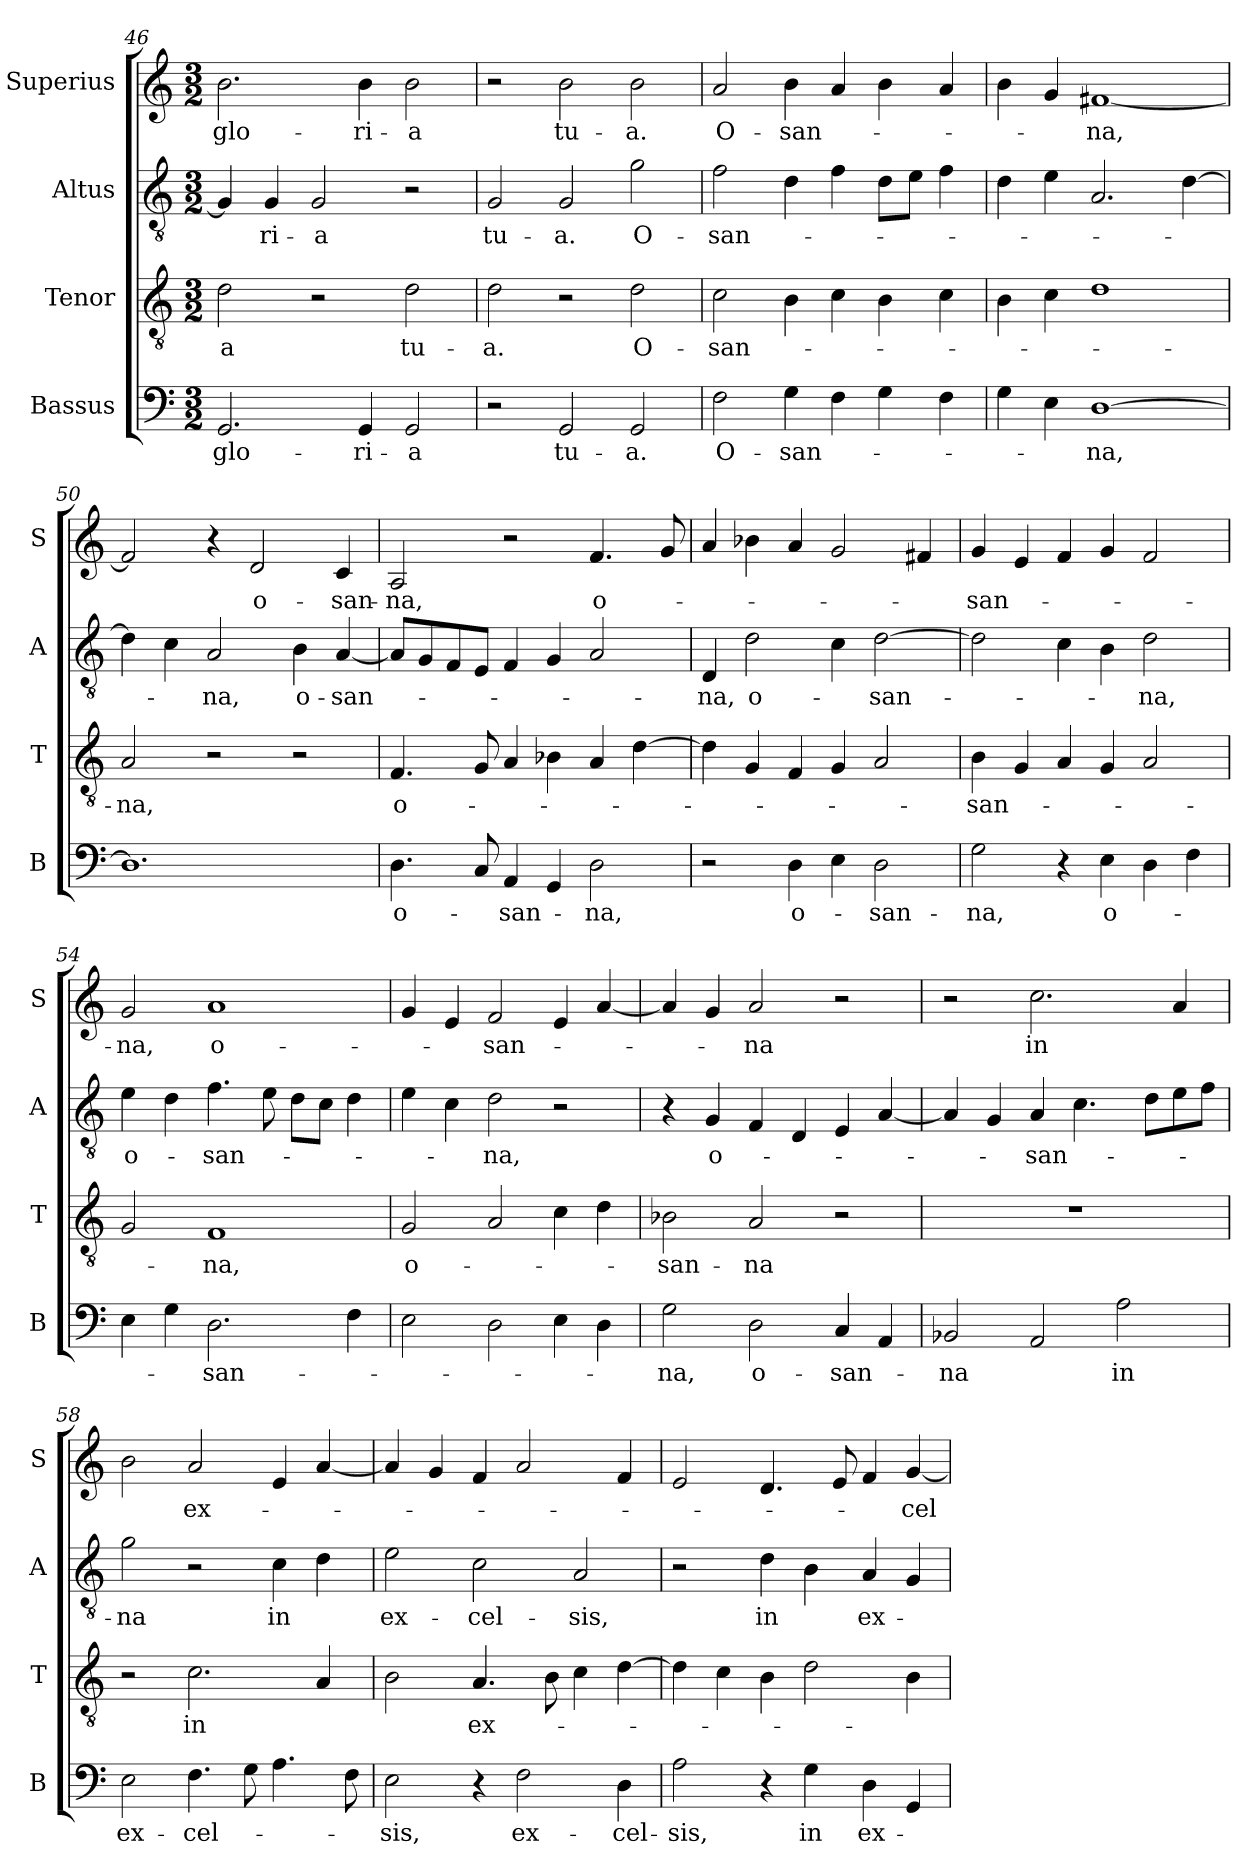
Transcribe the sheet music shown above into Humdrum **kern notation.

**kern	**text	**kern	**text	**kern	**text	**kern	**text
*part4	*part4	*part3	*part3	*part2	*part2	*part1	*part1
*staff4	*staff4	*staff3	*staff3	*staff2	*staff2	*staff1	*staff1
*I"Bassus	*	*I"Tenor	*	*I"Altus	*	*I"Superius	*
*I'B	*	*I'T	*	*I'A	*	*I'S	*
*clefF4	*	*clefGv2	*	*clefGv2	*	*clefG2	*
*k[]	*	*k[]	*	*k[]	*	*k[]	*
*M3/2	*	*M3/2	*	*M3/2	*	*M3/2	*
=46	=46	=46	=46	=46	=46	=46	=46
2.GG	glo-	2d	-a	4G]	.	2.b	glo-
.	.	.	.	4G	-ri-	.	.
.	.	2r	.	2G	-a	.	.
4GG	-ri-	.	.	.	.	4b	-ri-
2GG	-a	2d	tu-	2r	.	2b	-a
=47	=47	=47	=47	=47	=47	=47	=47
2r	.	2d	-a.	2G	tu-	2r	.
2GG	tu-	2r	.	2G	-a.	2b	tu-
2GG	-a.	2d	O-	2g	O-	2b	-a.
=48	=48	=48	=48	=48	=48	=48	=48
2F	O-	2c	-san-	2f	-san-	2a	O-
4G	-san-	4B	.	4d	.	4b	-san-
4F	.	4c	.	4f	.	4a	.
4G	.	4B	.	8dL	.	4b	.
.	.	.	.	8eJ	.	.	.
4F	.	4c	.	4f	.	4a	.
=49	=49	=49	=49	=49	=49	=49	=49
4G	.	4B	.	4d	.	4b	.
4E	.	4c	.	4e	.	4g	.
[1D	-na,	1d	.	2.A	.	[1f#X	-na,
.	.	.	.	[4d	.	.	.
=50	=50	=50	=50	=50	=50	=50	=50
1.D]	.	2A	-na,	4d]	.	2f#]	.
.	.	.	.	4c	.	.	.
.	.	2r	.	2A	-na,	4r	.
!	!	!	!	!	!	!	!LO:LY:i
.	.	.	.	.	.	2d	o-
!	!	!	!	!	!LO:LY:i	!	!
.	.	2r	.	4B	o-	.	.
!	!	!	!	!	!LO:LY:i	!	!LO:LY:i
.	.	.	.	[4A	-san-	4c	-san-
=51	=51	=51	=51	=51	=51	=51	=51
!	!LO:LY:i	!	!LO:LY:i	!	!	!	!LO:LY:i
4.D	o-	4.F	o-	8AL]	.	2A	-na,
.	.	.	.	8G	.	.	.
.	.	.	.	8F	.	.	.
8C	.	8G	.	8EJ	.	.	.
!	!LO:LY:i	!	!	!	!	!	!
4AA	-san-	4A	.	4F	.	2r	.
4GG	.	4B-X	.	4G	.	.	.
!	!LO:LY:i	!	!	!	!	!	!LO:LY:i
2D	-na,	4A	.	2A	.	4.f	o-
.	.	[4d	.	.	.	.	.
.	.	.	.	.	.	8g	.
=52	=52	=52	=52	=52	=52	=52	=52
!	!	!	!	!	!LO:LY:i	!	!
2r	.	4d]	.	4D	-na,	4a	.
!	!	!	!	!	!LO:LY:i	!	!
.	.	4G	.	2d	o-	4b-X	.
!	!LO:LY:i	!	!	!	!	!	!
4D	o-	4F	.	.	.	4a	.
4E	.	4G	.	4c	.	2g	.
!	!LO:LY:i	!	!	!	!LO:LY:i	!	!
2D	-san-	2A	.	[2d	-san-	.	.
.	.	.	.	.	.	4f#X	.
=53	=53	=53	=53	=53	=53	=53	=53
!	!LO:LY:i	!	!LO:LY:i	!	!	!	!LO:LY:i
2G	-na,	4B	-san-	2d]	.	4g	-san-
.	.	4G	.	.	.	4e	.
4r	.	4A	.	4c	.	4f	.
!	!LO:LY:i	!	!	!	!	!	!
4E	o-	4G	.	4B	.	4g	.
!	!	!	!	!	!LO:LY:i	!	!
4D	.	2A	.	2d	-na,	2f	.
4F	.	.	.	.	.	.	.
=54	=54	=54	=54	=54	=54	=54	=54
!	!	!	!	!	!LO:LY:i	!	!LO:LY:i
4E	.	2G	.	4e	o-	2g	-na,
4G	.	.	.	4d	.	.	.
!	!LO:LY:i	!	!LO:LY:i	!	!LO:LY:i	!	!LO:LY:i
2.D	-san-	1F	-na,	4.f	-san-	1a	o-
.	.	.	.	8e	.	.	.
.	.	.	.	8dL	.	.	.
.	.	.	.	8cJ	.	.	.
4F	.	.	.	4d	.	.	.
=55	=55	=55	=55	=55	=55	=55	=55
!	!	!	!LO:LY:i	!	!	!	!
2E	.	2G	o-	4e	.	4g	.
.	.	.	.	4c	.	4e	.
!	!	!	!	!	!LO:LY:i	!	!LO:LY:i
2D	.	2A	.	2d	-na,	2f	-san-
4E	.	4c	.	2r	.	4e	.
4D	.	4d	.	.	.	[4a	.
=56	=56	=56	=56	=56	=56	=56	=56
!	!LO:LY:i	!	!LO:LY:i	!	!	!	!
2G	-na,	2B-X	-san-	4r	.	4a]	.
!	!	!	!	!	!LO:LY:i	!	!
.	.	.	.	4G	o-	4g	.
!	!LO:LY:i	!	!LO:LY:i	!	!	!	!LO:LY:i
2D	o-	2A	-na	4F	.	2a	-na
.	.	.	.	4D	.	.	.
!	!LO:LY:i	!	!	!	!	!	!
4C	-san-	2r	.	4E	.	2r	.
4AA	.	.	.	[4A	.	.	.
=57	=57	=57	=57	=57	=57	=57	=57
!	!LO:LY:i	!	!	!	!	!	!
2BB-X	-na	1.r	.	4A]	.	2r	.
.	.	.	.	4G	.	.	.
!	!	!	!	!	!LO:LY:i	!	!
2AA	.	.	.	4A	-san-	2.cc	in
.	.	.	.	4.c	.	.	.
2A	in	.	.	.	.	.	.
.	.	.	.	8dL	.	.	.
.	.	.	.	8e	.	4a	.
.	.	.	.	8fJ	.	.	.
=58	=58	=58	=58	=58	=58	=58	=58
!	!	!	!	!	!LO:LY:i	!	!
2E	ex-	2r	.	2g	-na	2b	.
4.F	-cel-	2.c	in	2r	.	2a	ex-
8G	.	.	.	.	.	.	.
4.A	.	.	.	4c	in	4e	.
.	.	4A	.	4d	.	[4a	.
8F	.	.	.	.	.	.	.
=59	=59	=59	=59	=59	=59	=59	=59
2E	-sis,	2B	.	2e	ex-	4a]	.
.	.	.	.	.	.	4g	.
4r	.	4.A	ex-	2c	-cel-	4f	.
!	!LO:LY:i	!	!	!	!	!	!
2F	ex-	.	.	.	.	2a	.
.	.	8B	.	.	.	.	.
.	.	4c	.	2A	-sis,	.	.
!	!LO:LY:i	!	!	!	!	!	!
4D	-cel-	[4d	.	.	.	4f	.
=60	=60	=60	=60	=60	=60	=60	=60
!	!LO:LY:i	!	!	!	!	!	!
2A	-sis,	4d]	.	2r	.	2e	.
.	.	4c	.	.	.	.	.
!	!	!	!	!	!LO:LY:i	!	!
4r	.	4B	.	4d	in	4.d	.
!	!LO:LY:i	!	!	!	!	!	!
4G	in	2d	.	4B	.	.	.
.	.	.	.	.	.	8e	.
!	!LO:LY:i	!	!	!	!LO:LY:i	!	!
4D	ex-	.	.	4A	ex-	4f	.
4GG	.	4B	.	4G	.	[4g	-cel-
=	=	=	=	=	=	=	=
*-	*-	*-	*-	*-	*-	*-	*-
